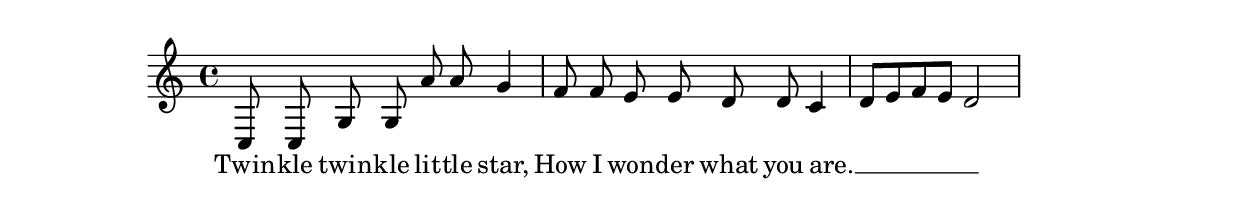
\version "2.18.2"

"/soprano/music" = \relative c {
  << \new Voice = "soprano_voice1" {
    c8 c g' g a' a g4
    f8 f e e d d c4 d8[ e f e] d2
  } >>
}
"/soprano/lyrics/voice1/1" = \lyricmode {
  Twin -- kle twin -- kle lit -- tle star,
  How I won -- der what you are. __ _ _
}

\book {
  \header {
  }

  \bookpart { 
    \score {
      <<
      \new Staff = SopranoStaff \with { }
      \context Staff = SopranoStaff {
        \clef "treble"
        \set Staff.autoBeaming = ##f
        \"/soprano/music"
      }
      \new Lyrics {
        \lyricsto "soprano_voice1" { \"/soprano/lyrics/voice1/1" }
      }
      >>
    }
  }
}
